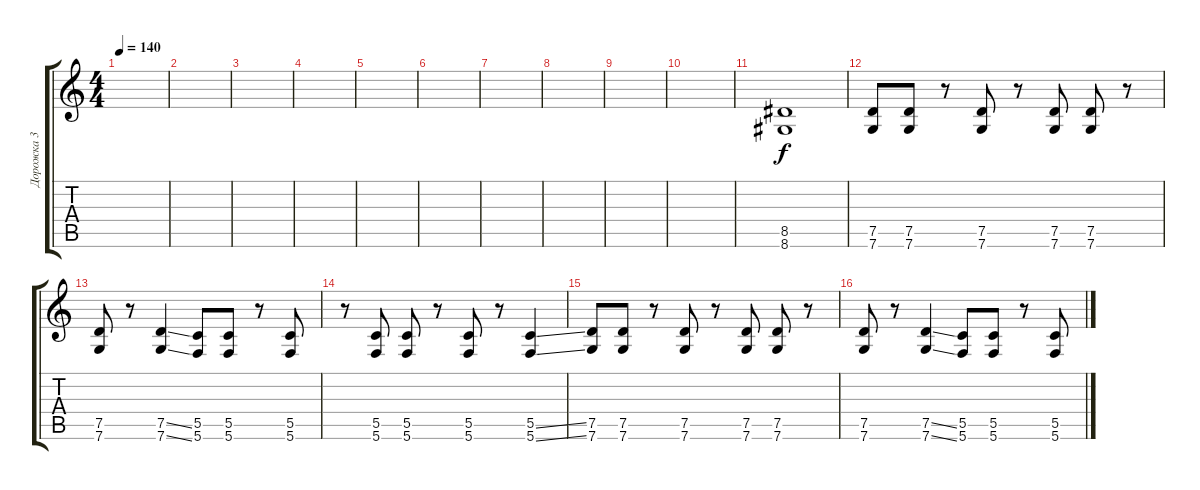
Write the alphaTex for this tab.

\track ("Дорожка 3" "Дорожка 3") {instrument distortionguitar}
\staff {score tabs}
\tuning (D4 A3 F3 C3 G2 C2) {hide}
\ts (4 4)
\tempo 140
\clef g2
\ks c
|
|
|
|
|
|
|
|
|
|
(8.5 8.6).1 |
(7.5 7.6).8 (7.5 7.6).8 r.8 (7.5 7.6).8 r.8 (7.5 7.6).8 (7.5 7.6).8 r.8 |
(7.5 7.6).8 r.8 (7.5{ss} 7.6{ss}).4 (5.5 5.6).8 (5.5 5.6).8 r.8 (5.5 5.6).8 |
r.8 (5.5 5.6).8 (5.5 5.6).8 r.8 (5.5 5.6).8 r.8 (5.5{ss} 5.6{ss}).4 |
(7.5 7.6).8 (7.5 7.6).8 r.8 (7.5 7.6).8 r.8 (7.5 7.6).8 (7.5 7.6).8 r.8 |
(7.5 7.6).8 r.8 (7.5{ss} 7.6{ss}).4 (5.5 5.6).8 (5.5 5.6).8 r.8 (5.5 5.6).8
